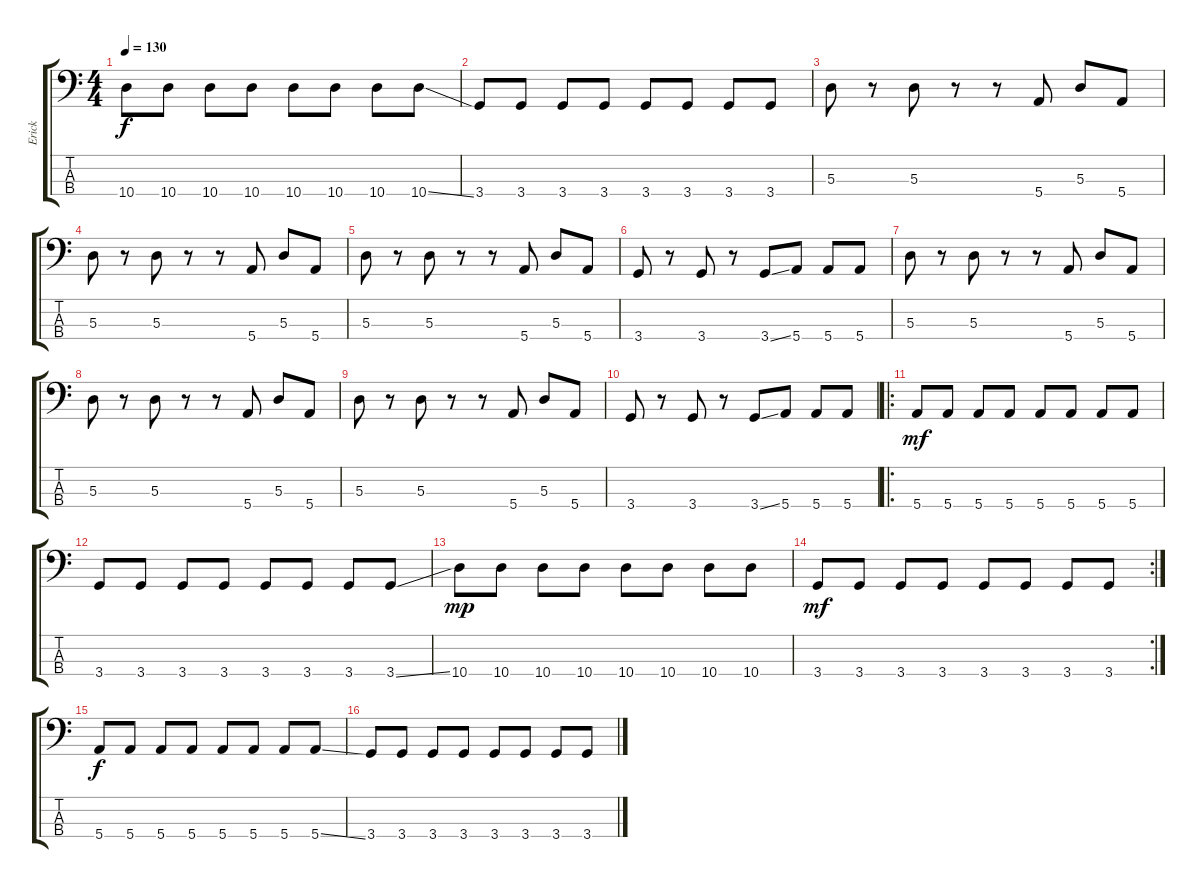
\track ("Erick" "Erick") {instrument electricbasspick}
\staff {score tabs}
\tuning (G2 D2 A1 E1) {hide}
\ts (4 4)
\tempo 130
\clef f4
\ks c
10.4.8{dy f} 10.4.8 10.4.8 10.4.8 10.4.8 10.4.8 10.4.8 10.4{ss}.8 |
3.4.8 3.4.8 3.4.8 3.4.8 3.4.8 3.4.8 3.4.8 3.4.8 |
5.3.8 r.8 5.3.8 r.8 r.8 5.4.8 5.3.8 5.4.8 |
5.3.8 r.8 5.3.8 r.8 r.8 5.4.8 5.3.8 5.4.8 |
5.3.8 r.8 5.3.8 r.8 r.8 5.4.8 5.3.8 5.4.8 |
3.4.8 r.8 3.4.8 r.8 3.4{ss}.8 5.4.8 5.4.8 5.4.8 |
5.3.8 r.8 5.3.8 r.8 r.8 5.4.8 5.3.8 5.4.8 |
5.3.8 r.8 5.3.8 r.8 r.8 5.4.8 5.3.8 5.4.8 |
5.3.8 r.8 5.3.8 r.8 r.8 5.4.8 5.3.8 5.4.8 |
3.4.8 r.8 3.4.8 r.8 3.4{ss}.8 5.4.8 5.4.8 5.4.8 |
\ro
5.4.8{dy mf} 5.4.8 5.4.8 5.4.8 5.4.8 5.4.8 5.4.8 5.4.8 |
3.4.8 3.4.8 3.4.8 3.4.8 3.4.8 3.4.8 3.4.8 3.4{ss}.8 |
10.4.8{dy mp} 10.4.8 10.4.8 10.4.8 10.4.8 10.4.8 10.4.8 10.4.8 |
\rc 2
3.4.8{dy mf} 3.4.8 3.4.8 3.4.8 3.4.8 3.4.8 3.4.8 3.4.8 |
5.4.8{dy f} 5.4.8 5.4.8 5.4.8 5.4.8 5.4.8 5.4.8 5.4{ss}.8 |
3.4.8 3.4.8 3.4.8 3.4.8 3.4.8 3.4.8 3.4.8 3.4{ss}.8
